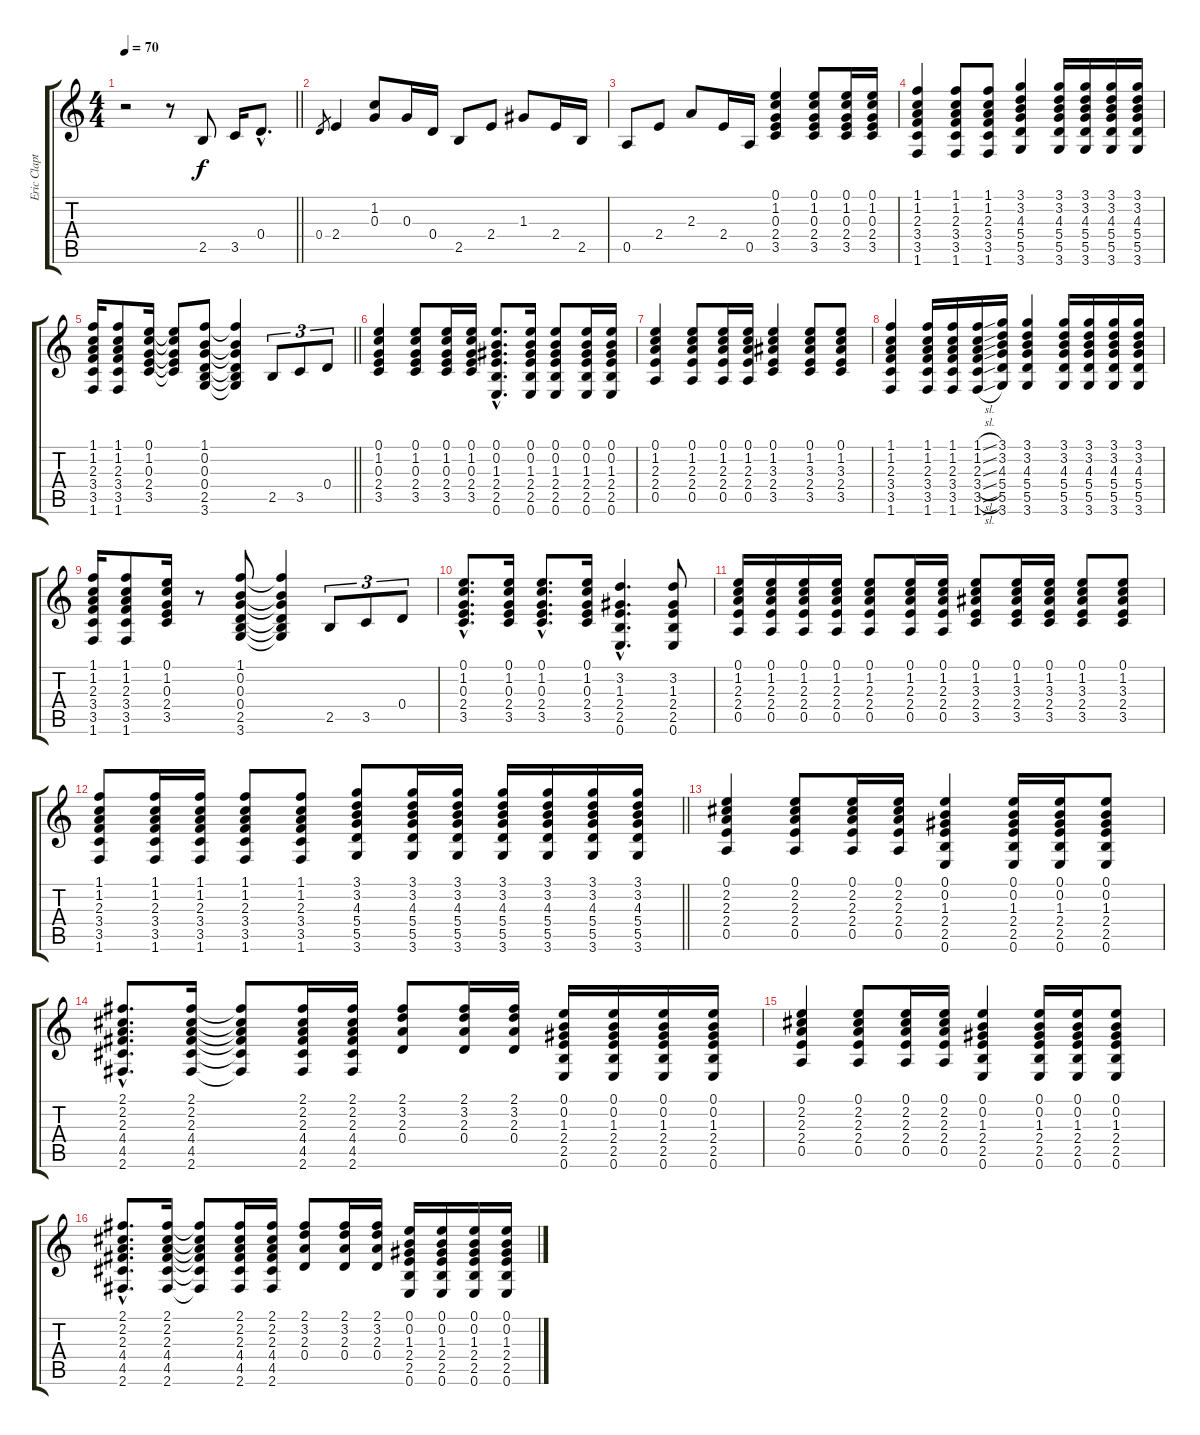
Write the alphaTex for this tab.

\track ("Eric Clapton Guitar I" "Eric Clapt") {instrument acousticguitarnylon}
\staff {score tabs}
\tuning (E4 B3 G3 D3 A2 E2) {hide}
\ts (4 4)
\tempo 70
\clef g2
\barLineRight lightlight
\ks c
r.2{dy f instrument acousticguitarnylon} r.8 2.5.8 3.5.16 0.4{hac}.8{d} |
0.4.8{gr} 2.4.4 (1.2 0.3).8 0.3.16 0.4.16 2.5.8 2.4.8 1.3.8 2.4.16 2.5.16 |
0.5.8 2.4.8 2.3.8 2.4.16 0.5.16 (0.1 1.2 0.3 2.4 3.5).4 (0.1 1.2 0.3 2.4 3.5).8 (0.1 1.2 0.3 2.4 3.5).16 (0.1 1.2 0.3 2.4 3.5).16 |
(1.1 1.2 2.3 3.4 3.5 1.6).4 (1.1 1.2 2.3 3.4 3.5 1.6).8 (1.1 1.2 2.3 3.4 3.5 1.6).8 (3.1 3.2 4.3 5.4 5.5 3.6).4 (3.1 3.2 4.3 5.4 5.5 3.6).16 (3.1 3.2 4.3 5.4 5.5 3.6).16 (3.1 3.2 4.3 5.4 5.5 3.6).16 (3.1 3.2 4.3 5.4 5.5 3.6).16 |
\barLineRight lightlight
(1.1 1.2 2.3 3.4 3.5 1.6).16 (1.1 1.2 2.3 3.4 3.5 1.6).8 (0.1 1.2 0.3 2.4 3.5).16 (0.1{t} 1.2{t} 0.3{t} 2.4{t} 3.5{t}).8 (1.1 0.2 0.3 0.4 2.5 3.6).8 (1.1{t} 0.2{t} 0.3{t} 0.4{t} 2.5{t} 3.6{t}).4 2.5.8{tu (3 2)} 3.5.8{tu (3 2)} 0.4.8{tu (3 2)} |
(0.1 1.2 0.3 2.4 3.5).4 (0.1 1.2 0.3 2.4 3.5).8 (0.1 1.2 0.3 2.4 3.5).16 (0.1 1.2 0.3 2.4 3.5).16 (0.1{hac} 0.2{hac} 1.3{hac} 2.4{hac} 2.5{hac} 0.6{hac}).8{d} (0.1 0.2 1.3 2.4 2.5 0.6).16 (0.1 0.2 1.3 2.4 2.5 0.6).8 (0.1 0.2 1.3 2.4 2.5 0.6).16 (0.1 0.2 1.3 2.4 2.5 0.6).16 |
(0.1 1.2 2.3 2.4 0.5).4 (0.1 1.2 2.3 2.4 0.5).8 (0.1 1.2 2.3 2.4 0.5).16 (0.1 1.2 2.3 2.4 0.5).16 (0.1 1.2 3.3 2.4 3.5).4 (0.1 1.2 3.3 2.4 3.5).8 (0.1 1.2 3.3 2.4 3.5).8 |
(1.1 1.2 2.3 3.4 3.5 1.6).4 (1.1 1.2 2.3 3.4 3.5 1.6).16 (1.1 1.2 2.3 3.4 3.5 1.6).16 (1.1{sl} 1.2{sl} 2.3{sl} 3.4{sl} 3.5{sl} 1.6{sl}).16 (3.1 3.2 4.3 5.4 5.5 3.6).16 (3.1 3.2 4.3 5.4 5.5 3.6).4 (3.1 3.2 4.3 5.4 5.5 3.6).16 (3.1 3.2 4.3 5.4 5.5 3.6).16 (3.1 3.2 4.3 5.4 5.5 3.6).16 (3.1 3.2 4.3 5.4 5.5 3.6).16 |
(1.1 1.2 2.3 3.4 3.5 1.6).16 (1.1 1.2 2.3 3.4 3.5 1.6).8 (0.1 1.2 0.3 2.4 3.5).16 r.8 (1.1 0.2 0.3 0.4 2.5 3.6).8 (1.1{t} 0.2{t} 0.3{t} 0.4{t} 2.5{t} 3.6{t}).4 2.5.8{tu (3 2)} 3.5.8{tu (3 2)} 0.4.8{tu (3 2)} |
(0.1{hac} 1.2{hac} 0.3{hac} 2.4{hac} 3.5{hac}).8{d} (0.1 1.2 0.3 2.4 3.5).16 (0.1{hac} 1.2{hac} 0.3{hac} 2.4{hac} 3.5{hac}).8{d} (0.1 1.2 0.3 2.4 3.5).16 (3.2{hac} 1.3{hac} 2.4{hac} 2.5{hac} 0.6{hac}).4{d} (3.2 1.3 2.4 2.5 0.6).8 |
(0.1 1.2 2.3 2.4 0.5).16 (0.1 1.2 2.3 2.4 0.5).16 (0.1 1.2 2.3 2.4 0.5).16 (0.1 1.2 2.3 2.4 0.5).16 (0.1 1.2 2.3 2.4 0.5).8 (0.1 1.2 2.3 2.4 0.5).16 (0.1 1.2 2.3 2.4 0.5).16 (0.1 1.2 3.3 2.4 3.5).8 (0.1 1.2 3.3 2.4 3.5).16 (0.1 1.2 3.3 2.4 3.5).16 (0.1 1.2 3.3 2.4 3.5).8 (0.1 1.2 3.3 2.4 3.5).8 |
\barLineRight lightlight
(1.1 1.2 2.3 3.4 3.5 1.6).8 (1.1 1.2 2.3 3.4 3.5 1.6).16 (1.1 1.2 2.3 3.4 3.5 1.6).16 (1.1 1.2 2.3 3.4 3.5 1.6).8 (1.1 1.2 2.3 3.4 3.5 1.6).8 (3.1 3.2 4.3 5.4 5.5 3.6).8 (3.1 3.2 4.3 5.4 5.5 3.6).16 (3.1 3.2 4.3 5.4 5.5 3.6).16 (3.1 3.2 4.3 5.4 5.5 3.6).16 (3.1 3.2 4.3 5.4 5.5 3.6).16 (3.1 3.2 4.3 5.4 5.5 3.6).16 (3.1 3.2 4.3 5.4 5.5 3.6).16 |
(0.1 2.2 2.3 2.4 0.5).4 (0.1 2.2 2.3 2.4 0.5).8 (0.1 2.2 2.3 2.4 0.5).16 (0.1 2.2 2.3 2.4 0.5).16 (0.1 0.2 1.3 2.4 2.5 0.6).4 (0.1 0.2 1.3 2.4 2.5 0.6).16 (0.1 0.2 1.3 2.4 2.5 0.6).16 (0.1 0.2 1.3 2.4 2.5 0.6).8 |
(2.1{hac} 2.2{hac} 2.3{hac} 4.4{hac} 4.5{hac} 2.6{hac}).8{d} (2.1 2.2 2.3 4.4 4.5 2.6).16 (2.1{t} 2.2{t} 2.3{t} 4.4{t} 4.5{t} 2.6{t}).8 (2.1 2.2 2.3 4.4 4.5 2.6).16 (2.1 2.2 2.3 4.4 4.5 2.6).16 (2.1 3.2 2.3 0.4).8 (2.1 3.2 2.3 0.4).16 (2.1 3.2 2.3 0.4).16 (0.1 0.2 1.3 2.4 2.5 0.6).16 (0.1 0.2 1.3 2.4 2.5 0.6).16 (0.1 0.2 1.3 2.4 2.5 0.6).16 (0.1 0.2 1.3 2.4 2.5 0.6).16 |
(0.1 2.2 2.3 2.4 0.5).4 (0.1 2.2 2.3 2.4 0.5).8 (0.1 2.2 2.3 2.4 0.5).16 (0.1 2.2 2.3 2.4 0.5).16 (0.1 0.2 1.3 2.4 2.5 0.6).4 (0.1 0.2 1.3 2.4 2.5 0.6).16 (0.1 0.2 1.3 2.4 2.5 0.6).16 (0.1 0.2 1.3 2.4 2.5 0.6).8 |
(2.1{hac} 2.2{hac} 2.3{hac} 4.4{hac} 4.5{hac} 2.6{hac}).8{d} (2.1 2.2 2.3 4.4 4.5 2.6).16 (2.1{t} 2.2{t} 2.3{t} 4.4{t} 4.5{t} 2.6{t}).8 (2.1 2.2 2.3 4.4 4.5 2.6).16 (2.1 2.2 2.3 4.4 4.5 2.6).16 (2.1 3.2 2.3 0.4).8 (2.1 3.2 2.3 0.4).16 (2.1 3.2 2.3 0.4).16 (0.1 0.2 1.3 2.4 2.5 0.6).16 (0.1 0.2 1.3 2.4 2.5 0.6).16 (0.1 0.2 1.3 2.4 2.5 0.6).16 (0.1 0.2 1.3 2.4 2.5 0.6).16
